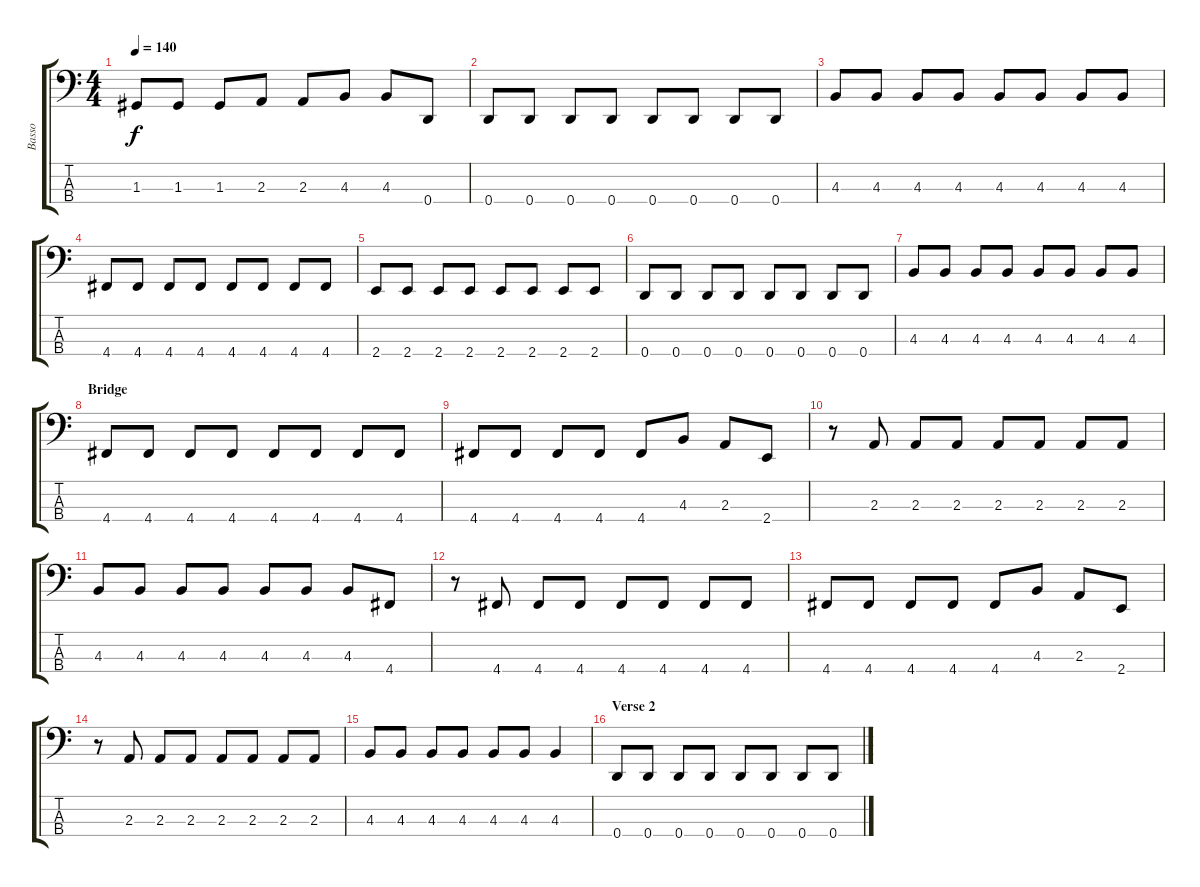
\track ("Basso" "Basso") {instrument electricbassfinger}
\staff {score tabs}
\tuning (F2 C2 G1 D1) {hide}
\ts (4 4)
\tempo 140
\clef f4
\ks c
1.3.8{dy f} 1.3.8 1.3.8 2.3.8 2.3.8 4.3.8 4.3.8 0.4.8 |
0.4.8 0.4.8 0.4.8 0.4.8 0.4.8 0.4.8 0.4.8 0.4.8 |
4.3.8 4.3.8 4.3.8 4.3.8 4.3.8 4.3.8 4.3.8 4.3.8 |
4.4.8 4.4.8 4.4.8 4.4.8 4.4.8 4.4.8 4.4.8 4.4.8 |
2.4.8 2.4.8 2.4.8 2.4.8 2.4.8 2.4.8 2.4.8 2.4.8 |
0.4.8 0.4.8 0.4.8 0.4.8 0.4.8 0.4.8 0.4.8 0.4.8 |
4.3.8 4.3.8 4.3.8 4.3.8 4.3.8 4.3.8 4.3.8 4.3.8 |
\section ("" "Bridge")
4.4.8 4.4.8 4.4.8 4.4.8 4.4.8 4.4.8 4.4.8 4.4.8 |
4.4.8 4.4.8 4.4.8 4.4.8 4.4.8 4.3.8 2.3.8 2.4.8 |
r.8 2.3.8 2.3.8 2.3.8 2.3.8 2.3.8 2.3.8 2.3.8 |
4.3.8 4.3.8 4.3.8 4.3.8 4.3.8 4.3.8 4.3.8 4.4.8 |
r.8 4.4.8 4.4.8 4.4.8 4.4.8 4.4.8 4.4.8 4.4.8 |
4.4.8 4.4.8 4.4.8 4.4.8 4.4.8 4.3.8 2.3.8 2.4.8 |
r.8 2.3.8 2.3.8 2.3.8 2.3.8 2.3.8 2.3.8 2.3.8 |
4.3.8 4.3.8 4.3.8 4.3.8 4.3.8 4.3.8 4.3.4 |
\section ("" "Verse 2")
0.4.8 0.4.8 0.4.8 0.4.8 0.4.8 0.4.8 0.4.8 0.4.8
